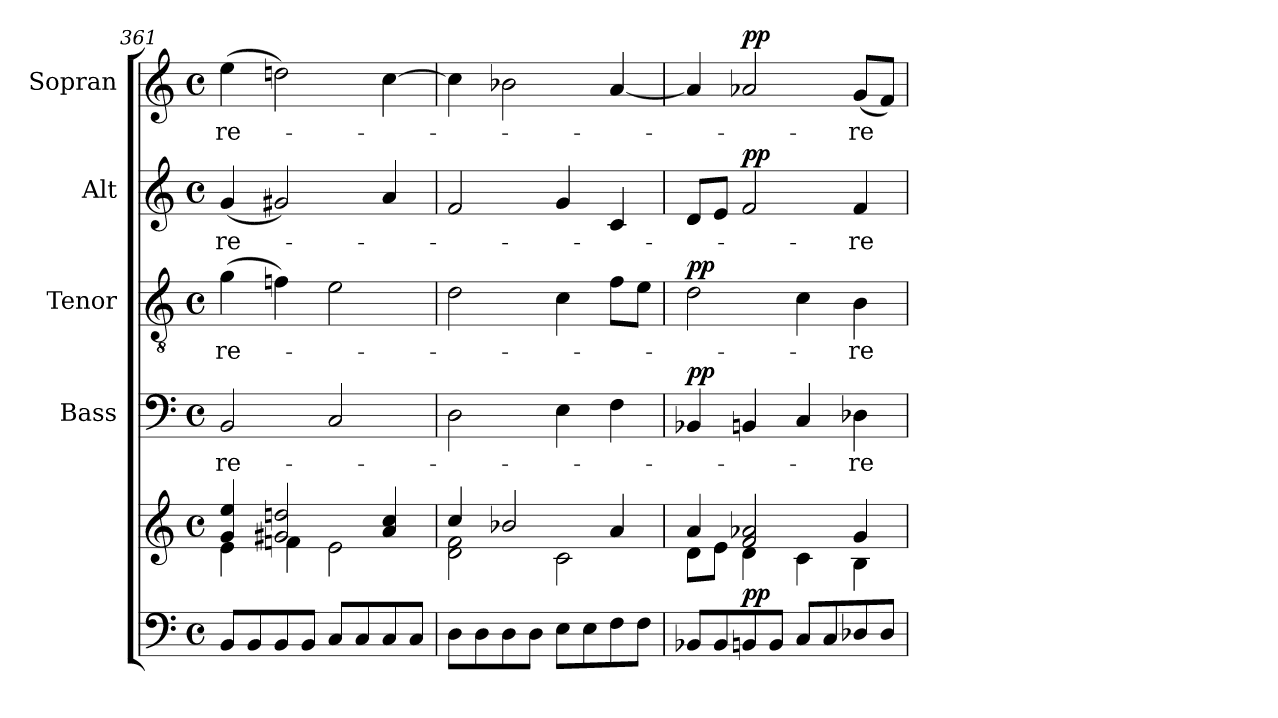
**kern	**kern	**dynam	**kern	**text	**dynam	**kern	**text	**dynam	**kern	**text	**dynam	**kern	**text	**dynam
*part5	*part5	*part5	*part4	*part4	*part4	*part3	*part3	*part3	*part2	*part2	*part2	*part1	*part1	*part1
*staff6	*staff5	*staff5/6	*staff4	*staff4	*staff4	*staff3	*staff3	*staff3	*staff2	*staff2	*staff2	*staff1	*staff1	*staff1
*	*	*	*I"Bass	*	*	*I"Tenor	*	*	*I"Alt	*	*	*I"Sopran	*	*
*	*	*	*I'B.	*	*	*I'T.	*	*	*I'A.	*	*	*I'S.	*	*
!!LO:LB:g=z
*clefF4	*clefG2	*	*clefF4	*	*	*clefGv2	*	*	*clefG2	*	*	*clefG2	*	*
*k[]	*k[]	*	*k[]	*	*	*k[]	*	*	*k[]	*	*	*k[]	*	*
*C:	*C:	*	*C:	*	*	*C:	*	*	*C:	*	*	*C:	*	*
*M4/4	*M4/4	*	*M4/4	*	*	*M4/4	*	*	*M4/4	*	*	*M4/4	*	*
*met(c)	*met(c)	*	*met(c)	*	*	*met(c)	*	*	*met(c)	*	*	*met(c)	*	*
=361	=361	=361	=361	=361	=361	=361	=361	=361	=361	=361	=361	=361	=361	=361
*	*^	*	*	*	*	*	*	*	*	*	*	*	*	*
!	!	!	!	!	!LO:LY:b	!	!	!LO:LY:b	!	!	!LO:LY:b	!	!	!LO:LY:b	!
8BB/L	4g/ 4ee/	4e\	.	2BB/	-re-	.	(>4g\	-re-	.	(<4g/	-re-	.	(>4ee\	-re-	.
8BB/	.	.	.	.	.	.	.	.	.	.	.	.	.	.	.
8BB/	2g#X/ 2ddn/	4fn\	.	.	.	.	4fn\)	.	.	2g#X/)	.	.	2ddn\)	.	.
8BB/J	.	.	.	.	.	.	.	.	.	.	.	.	.	.	.
8C/L	.	2e\	.	2C/	.	.	2e\	.	.	.	.	.	.	.	.
8C/	.	.	.	.	.	.	.	.	.	.	.	.	.	.	.
8C/	4a/ 4cc/	.	.	.	.	.	.	.	.	4a/	.	.	[4cc\	.	.
8C/J	.	.	.	.	.	.	.	.	.	.	.	.	.	.	.
=362	=362	=362	=362	=362	=362	=362	=362	=362	=362	=362	=362	=362	=362	=362	=362
8D\L	4cc/	2d\ 2f\	.	2D\	.	.	2d\	.	.	2f/	.	.	4cc\]	.	.
8D\	.	.	.	.	.	.	.	.	.	.	.	.	.	.	.
8D\	2b-X/	.	.	.	.	.	.	.	.	.	.	.	2b-X\	.	.
8D\J	.	.	.	.	.	.	.	.	.	.	.	.	.	.	.
8E\L	.	2c\	.	4E\	.	.	4c\	.	.	4g/	.	.	.	.	.
8E\	.	.	.	.	.	.	.	.	.	.	.	.	.	.	.
8F\	4a/	.	.	4F\	.	.	8f\L	.	.	4c/	.	.	[4a/	.	.
8F\J	.	.	.	.	.	.	8e\J	.	.	.	.	.	.	.	.
=363	=363	=363	=363	=363	=363	=363	=363	=363	=363	=363	=363	=363	=363	=363	=363
!	!	!	!	!	!	!LO:DY:a	!	!	!LO:DY:a	!	!	!	!	!	!
8BB-X/L	4a/	8d\L	.	4BB-X/	.	pp	2d\	.	pp	8d/L	.	.	4a/]	.	.
8BB-/	.	8e\J	.	.	.	.	.	.	.	8e/J	.	.	.	.	.
!	!	!	!LO:DY:a=2	!	!	!	!	!	!	!	!	!LO:DY:a	!	!	!LO:DY:a
8BBn/	2f/ 2a-X/	4d\	pp	4BBn/	.	.	.	.	.	2f/	.	pp	2a-X/	.	pp
8BB/J	.	.	.	.	.	.	.	.	.	.	.	.	.	.	.
8C/L	.	4c\	.	4C/	.	.	4c\	.	.	.	.	.	.	.	.
8C/	.	.	.	.	.	.	.	.	.	.	.	.	.	.	.
!	!	!	!	!	!LO:LY:b	!	!	!LO:LY:b	!	!	!LO:LY:b	!	!	!LO:LY:b	!
8D-X/	4g/	4B\	.	4D-X\	-re	.	4B\	-re	.	4f/	-re	.	(<8g/L	-re	.
8D-/J	.	.	.	.	.	.	.	.	.	.	.	.	8f/J)	.	.
*	*v	*v	*	*	*	*	*	*	*	*	*	*	*	*	*
=	=	=	=	=	=	=	=	=	=	=	=	=	=	=
*-	*-	*-	*-	*-	*-	*-	*-	*-	*-	*-	*-	*-	*-	*-
